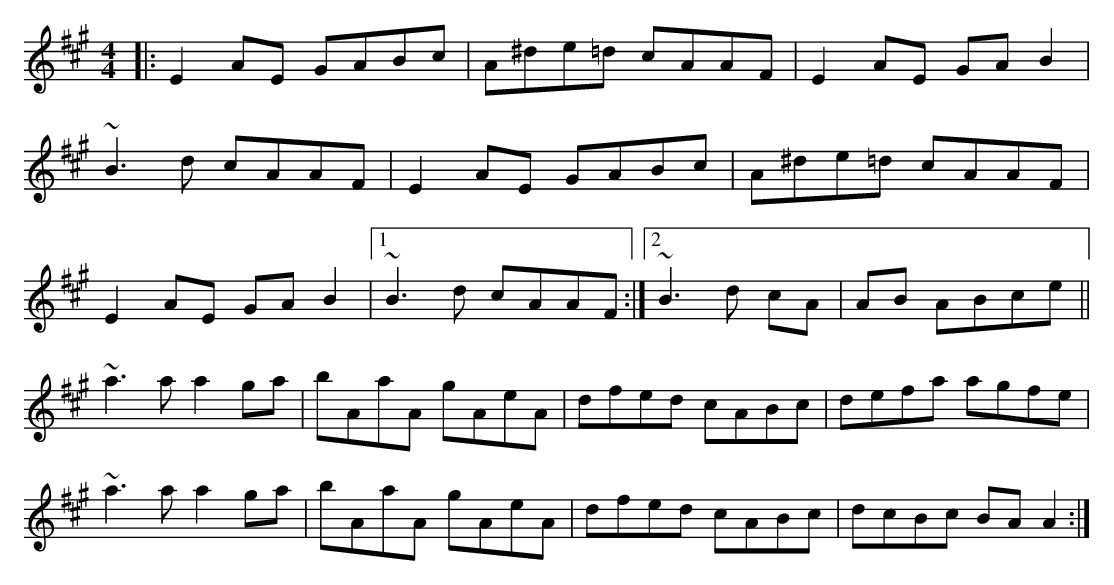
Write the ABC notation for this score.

X:1
M:4/4
K:A
|:E2AE GABc|A^de=d cAAF|E2AE GAB2|
~B3d cAAF|E2AE GABc|A^de=d cAAF|
E2AE GAB2|1 ~B3d cAAF:|2 ~B3d cA|AB ABce||
~a3a a2ga|bAaA gAeA|dfed cABc|defa agfe|
~a3a a2ga|bAaA gAeA|dfed cABc|dcBc BAA2:|
